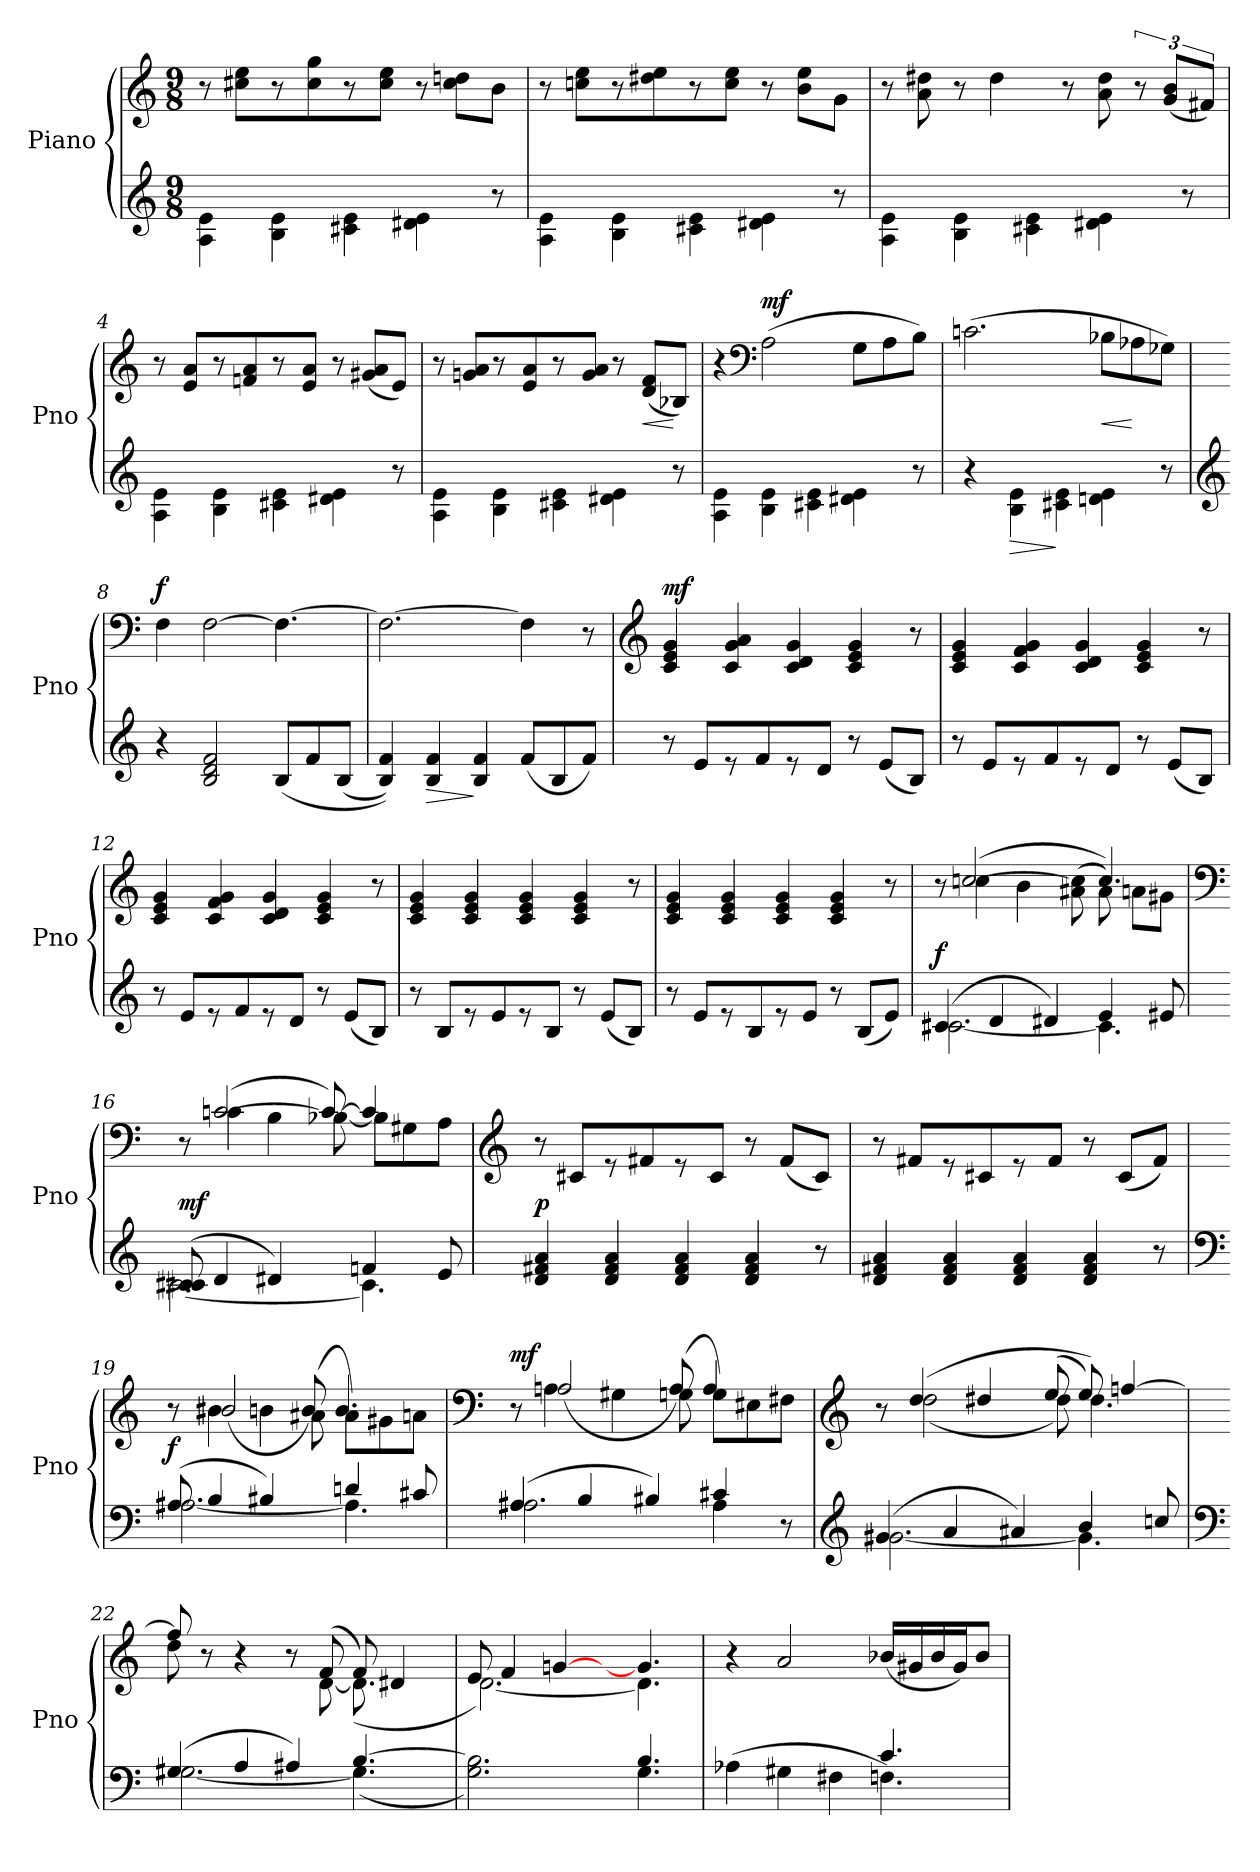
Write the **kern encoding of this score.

**kern	**dynam	**kern	**dynam
*part2	*part2	*part1	*part1
*staff2	*staff2	*staff1	*staff1
*I"Piano	*	*I"Piano	*
*I'Pno	*	*I'Pno	*
*clefG2	*	*clefG2	*
*k[]	*	*k[]	*
*M9/8	*	*M9/8	*
*MM180	*	*MM180	*
=1	=1	=1	=1
4A\ 4e\	.	8r	.
.	.	8cc#X\ 8ee\L	.
4B\ 4e\	.	8r	.
.	.	8cc#\ 8gg\	.
4c#X\ 4e\	.	8r	.
.	.	8cc#\ 8ee\J	.
4d#X\ 4e\	.	8r	.
.	.	8cc#\ 8ddn\L	.
8r	.	8b\J	.
=2	=2	=2	=2
4A\ 4e\	.	8r	.
.	.	8ccn\ 8ee\L	.
4B\ 4e\	.	8r	.
.	.	8dd#X\ 8ee\	.
4c#X\ 4e\	.	8r	.
.	.	8cc\ 8ee\J	.
4d#X\ 4e\	.	8r	.
.	.	8b\ 8ee\L	.
8r	.	8g\J	.
!!LO:LB:g=z
=3	=3	=3	=3
*	*	*^	*
*	*	*	*^	*
4A\ 4e\	.	8r	8ryy	4.ryy	.
.	.	8ryy	8a\ 8dd#X\	.	.
4B\ 4e\	.	8r	2ryy	.	.
.	.	4ryy	.	4dd#\	.
4c#X\ 4e\	.	.	.	.	.
.	.	8r	.	2ryy	.
4d#X\ 4e\	.	8ryy	8a\ 8dd#\	.	.
.	.	12r	4ryy	.	.
.	.	(<12g/ 12b/L	.	.	.
8r	.	.	.	.	.
.	.	12f#X/J)	.	.	.
*	*	*v	*v	*v	*
=4	=4	=4	=4
4A\ 4e\	.	8r	.
.	.	8e/ 8a/L	.
4B\ 4e\	.	8r	.
.	.	8fn/ 8a/	.
4c#X\ 4e\	.	8r	.
.	.	8e/ 8a/J	.
4d#X\ 4e\	.	8r	.
.	.	(<8g#X/ 8a/L	.
8r	.	8e/J)	.
=5	=5	=5	=5
4A\ 4e\	.	8r	.
.	.	8gn/ 8a/L	.
4B\ 4e\	.	8r	.
.	.	8e/ 8a/	.
4c#X\ 4e\	.	8r	.
.	.	8g/ 8a/J	.
4d#X\ 4e\	.	8r	.
!	!	!	!LO:HP:b
.	.	(<8d/ 8f/L	<
8r	.	8B-X/J)	[
=6	=6	=6	=6
4A\ 4e\	.	4r	.
*	*	*clefF4	*
!	!	!	!LO:DY:a
4B\ 4e\	.	(>2A\	mf
4c#X\ 4e\	.	.	.
4d#X\ 4e\	.	8G\L	.
.	.	8A\	.
8r	.	8B\J)	.
!!LO:LB:g=z
=7	=7	=7	=7
4r	.	(>2.cn\	.
!	!LO:HP:b	!	!
4B\ 4e\	>	.	.
4c#X\ 4e\	]	.	.
!	!	!	!LO:HP:b
4dn\ 4e\	.	8B-X\L	<
.	.	8A-X\	[
8r	.	8G-X\J)	.
=8	=8	=8	=8
*clefG2	*	*	*
!	!	!	!LO:DY:a
4r	.	4F\	f
2B/ 2d/ 2f/	.	[2F\	.
(<8B/L	.	4.F\_	.
8f/	.	.	.
(<8B/J	.	.	.
=9	=9	=9	=9
4B/ 4f/))	.	2.F\_	.
!	!LO:HP:b	!	!
4B/ 4f/	>	.	.
4B/ 4f/	]	.	.
(<8f/L	.	4F\]	.
8B/	.	.	.
8f/J)	.	8r	.
=10	=10	=10	=10
*	*	*clefG2	*
!	!	!	!LO:DY:a
8r	.	4c/ 4e/ 4g/	mf
8e/L	.	.	.
8r	.	4c/ 4g/ 4a/	.
8f/	.	.	.
8r	.	4c/ 4d/ 4g/	.
8d/J	.	.	.
8r	.	4c/ 4e/ 4g/	.
(<8e/L	.	.	.
8B/J)	.	8r	.
!!LO:LB:g=z
=11	=11	=11	=11
8r	.	4c/ 4e/ 4g/	.
8e/L	.	.	.
8r	.	4c/ 4f/ 4g/	.
8f/	.	.	.
8r	.	4c/ 4d/ 4g/	.
8d/J	.	.	.
8r	.	4c/ 4e/ 4g/	.
(<8e/L	.	.	.
8B/J)	.	8r	.
=12	=12	=12	=12
8r	.	4c/ 4e/ 4g/	.
8e/L	.	.	.
8r	.	4c/ 4f/ 4g/	.
8f/	.	.	.
8r	.	4c/ 4d/ 4g/	.
8d/J	.	.	.
8r	.	4c/ 4e/ 4g/	.
(<8e/L	.	.	.
8B/J)	.	8r	.
=13	=13	=13	=13
8r	.	4c/ 4e/ 4g/	.
8B/L	.	.	.
8r	.	4c/ 4e/ 4g/	.
8e/	.	.	.
8r	.	4c/ 4e/ 4g/	.
8B/J	.	.	.
8r	.	4c/ 4e/ 4g/	.
(<8e/L	.	.	.
8B/J)	.	8r	.
=14	=14	=14	=14
8r	.	4c/ 4e/ 4g/	.
8e/L	.	.	.
8r	.	4c/ 4e/ 4g/	.
8B/	.	.	.
8r	.	4c/ 4e/ 4g/	.
8e/J	.	.	.
8r	.	4c/ 4e/ 4g/	.
(<8B/L	.	.	.
8e/J)	.	8r	.
!!LO:LB:g=z
=15	=15	=15	=15
*^	*	*^	*
!	!	!LO:DY:a	!	!	!
(>4c#X/	[2.c#\	f	8r	8ryy	.
.	.	.	(>[2ccn/	4cc\	.
4d/	.	.	.	.	.
.	.	.	.	4b\	.
4d#X/)	.	.	.	.	.
.	.	.	8ryy	(<8a#X\ 8cc\]	.
4e/	4.c#\]	.	4.cc/)	8a#\)	.
.	.	.	.	8an\L	.
8e#X/	.	.	.	8g#X\J	.
=16	=16	=16	=16	=16	=16
*	*	*	*clefF4	*	*
!	!	!LO:DY:a	!	!	!
(>8c/ 8c#X/	[2.c#\	mf	8r	8ryy	.
4d/	.	.	(>[2cn/	4c\	.
4d#X/)	.	.	.	4B\	.
8ryy	.	.	8c/_)	[8B-X\	.
4fn/	4.c#\]	.	4c/]	8B-\L]	.
.	.	.	.	8G#X\	.
8e/	.	.	8ryy	8A\J	.
*v	*v	*	*	*	*
*	*	*v	*v	*
=17	=17	=17	=17
*	*	*clefG2	*
*	*	*^	*
!	!LO:DY:a	!	!	!
*	*	*v	*v	*
4d/ 4f#X/ 4a/	p	8r	.
.	.	8c#X/L	.
4d/ 4f#/ 4a/	.	8r	.
.	.	8f#X/	.
4d/ 4f#/ 4a/	.	8r	.
.	.	8c#/J	.
4d/ 4f#/ 4a/	.	8r	.
.	.	(<8f#/L	.
8r	.	8c#/J)	.
!!LO:LB:g=z
=18	=18	=18	=18
4d/ 4f#X/ 4a/	.	8r	.
.	.	8f#X/L	.
4d/ 4f#/ 4a/	.	8r	.
.	.	8c#X/	.
4d/ 4f#/ 4a/	.	8r	.
.	.	8f#/J	.
4d/ 4f#/ 4a/	.	8r	.
.	.	(<8c#/L	.
8r	.	8f#/J)	.
=19	=19	=19	=19
*clefF4	*	*	*
*^	*	*^	*
!	!	!LO:DY:a	!	!	!
(>8A#X/	[2.A#\	f	8r	8ryy	.
4B/	.	.	4b#X\	(>2b#/	.
4B#X/)	.	.	4bn\	.	.
8ryy	.	.	(<8a#X\	8b/)	.
4dn/	4.A#\]	.	8a#\L)	4.b/	.
.	.	.	8g#X\	.	.
8c#X/	.	.	8an\J	.	.
=20	=20	=20	=20	=20	=20
*	*	*	*clefF4	*	*
!	!	!	!	!	!LO:DY:a
(>4A#X/	2.A#\	.	8r	8ryy	mf
.	.	.	4A\	(>2An/	.
4B/	.	.	.	.	.
.	.	.	4G#X\	.	.
4B#X/)	.	.	.	.	.
.	.	.	(<8Gn\	8A/)	.
4c#X/	4A#\	.	8G\L)	4A/	.
.	.	.	8E#X\	.	.
8r	8ryy	.	8F#X\J	8ryy	.
!!LO:PB:g=z	!!
=21	=21	=21	=21	=21	=21
*clefG2	*	*	*clefG2	*	*
(>4g#X/	[2.g#\	.	8r	8ryy	.
.	.	.	(>4dd/	(<2dd\	.
4a/	.	.	.	.	.
.	.	.	4dd#X/	.	.
4a#X/)	.	.	.	.	.
.	.	.	(>8ee/	8dd#\)	.
4b/	4.g#\]	.	8ee/))	4.dd#\	.
.	.	.	[4ffn/	.	.
8ccn/	.	.	.	.	.
=22	=22	=22	=22	=22	=22
*clefF4	*	*	*	*	*
(>4G#X/	[2.G#\	.	8ff/]	8dd\	.
.	.	.	8r	2ryy	.
4A/	.	.	4r	.	.
4A#X/)	.	.	8r	.	.
.	.	.	(>8f/	[8d\	.
[4.B/	(<4.G#\]	.	8f/)	(<8.d\]	.
.	.	.	4d#X/	.	.
.	.	.	.	8.ryy	.
=23	=23	=23	=23	=23	=23
2.ryy	2.G\ 2.B\])	.	8e/	[2.d\)	.
.	.	.	4f/	.	.
.	.	.	[4gn/	.	.
.	.	.	8ryy	.	.
4.B/	4.G\	.	4.g/]	4.d\]	.
*	*	*	*v	*v	*
!!LO:LB:g=z
=24	=24	=24	=24	=24
2.ryy	(<4A-X\	.	4r	.
.	4G#X\	.	2a/	.
.	4F#X\	.	.	.
4.c/	4.Fn\)	.	(<16b-X/LL	.
.	.	.	16g#X/	.
.	.	.	16b-/	.
.	.	.	16g#/J)	.
.	.	.	8b-/J	.
*v	*v	*	*	*
=	=	=	=
*-	*-	*-	*-
